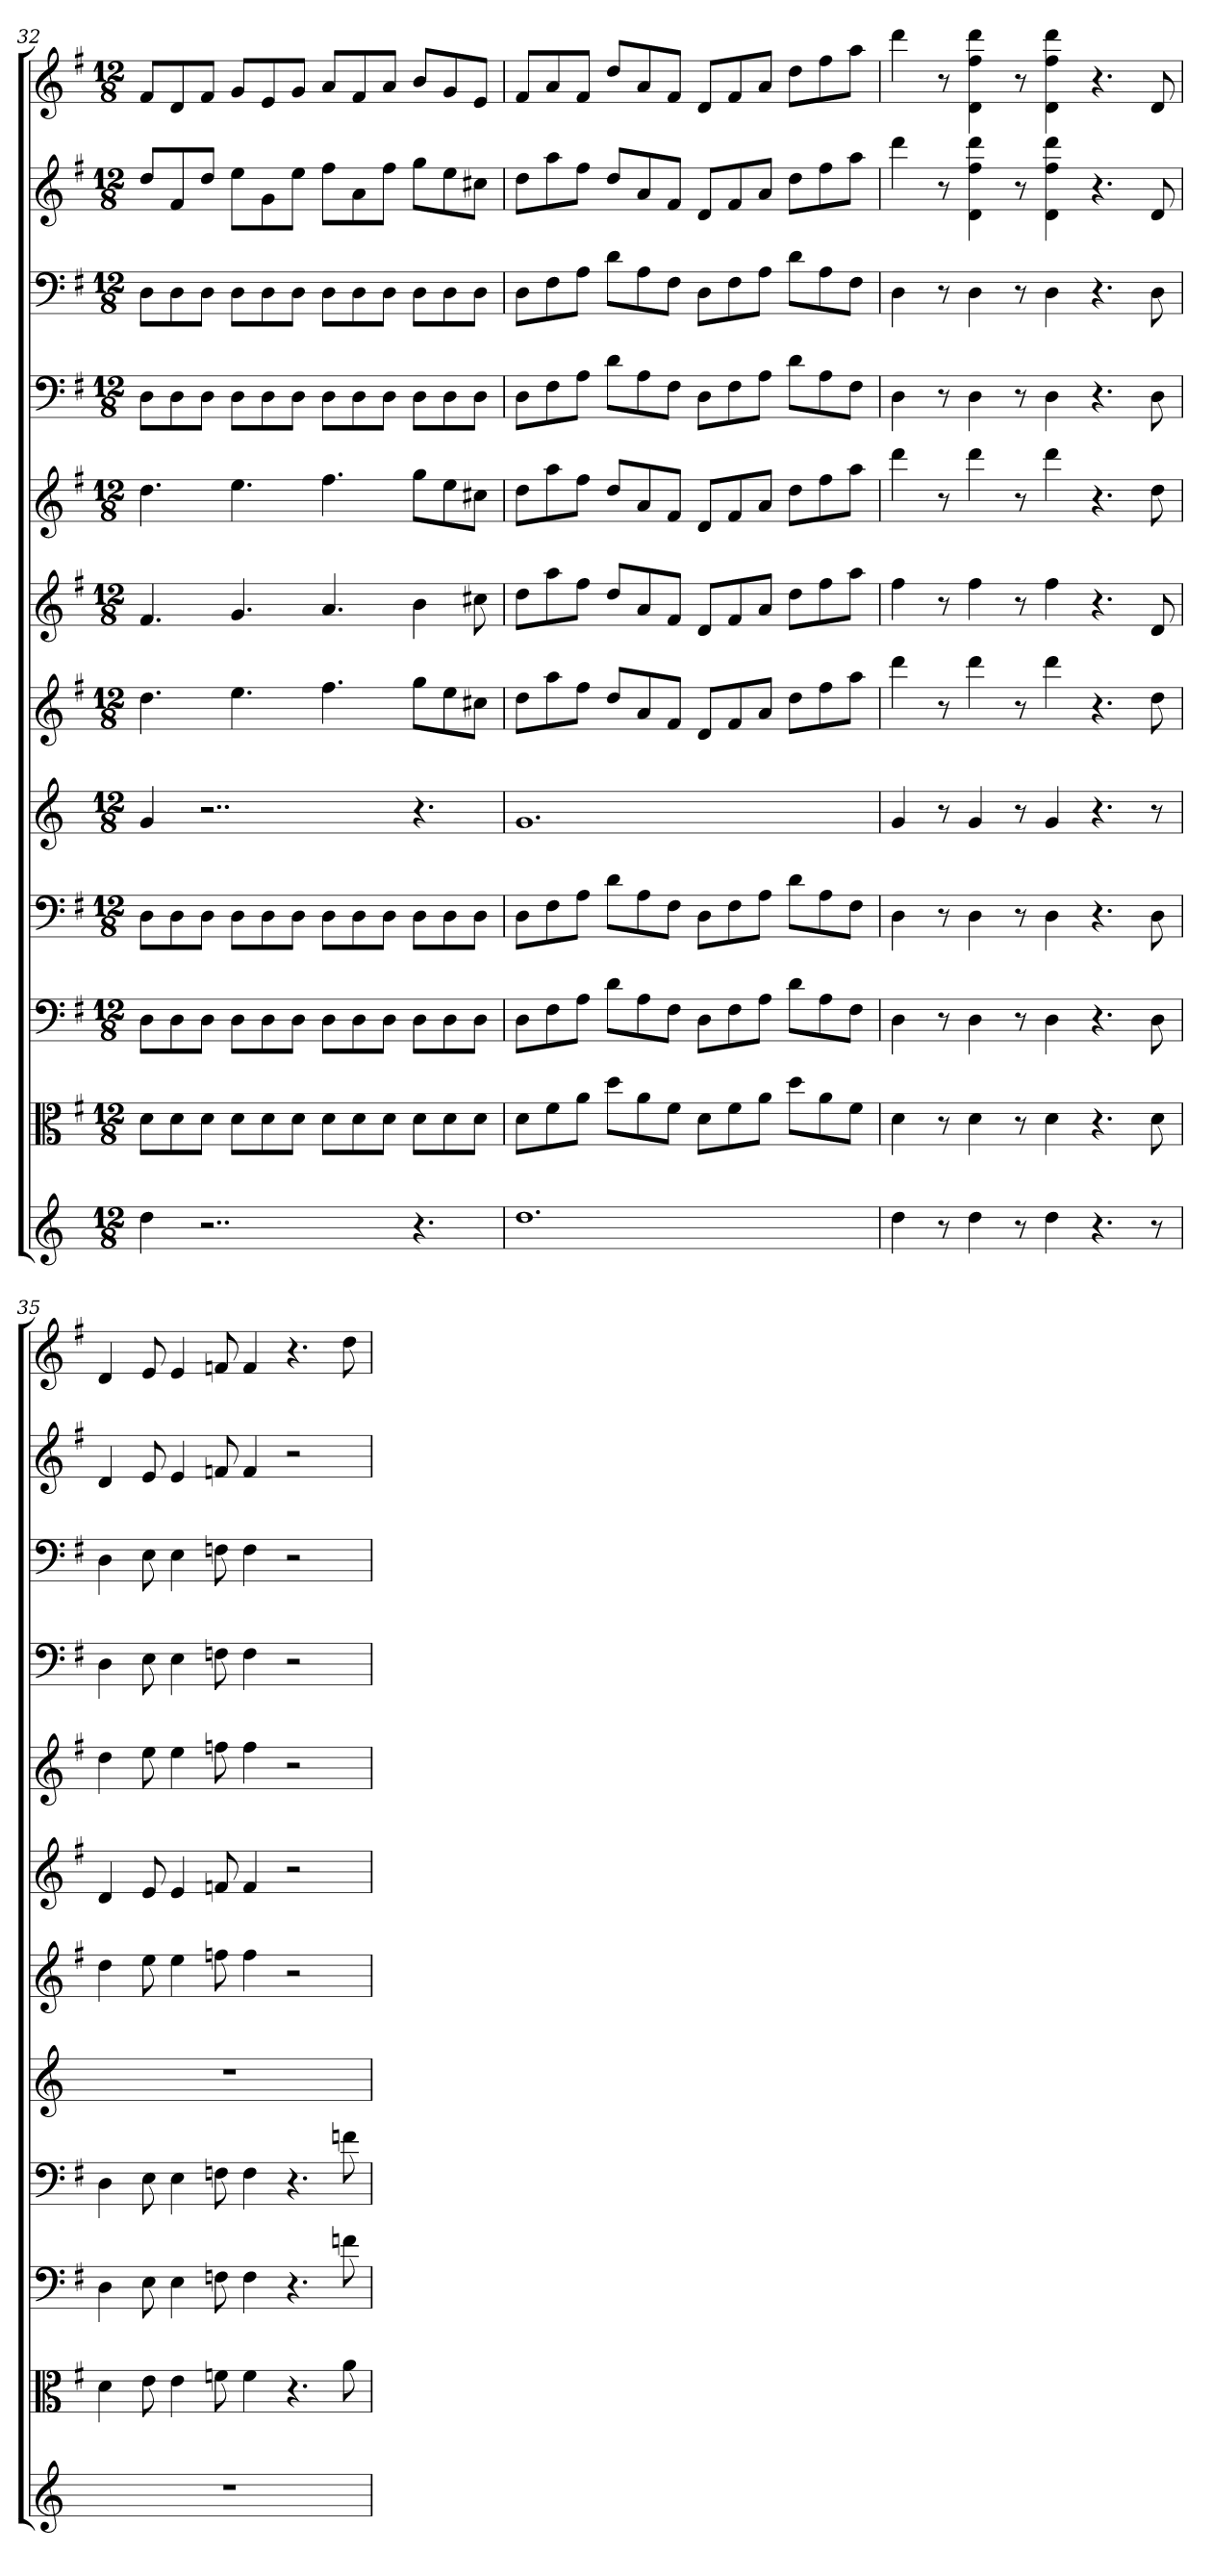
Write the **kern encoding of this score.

**kern	**kern	**kern	**kern	**kern	**kern	**kern	**kern	**kern	**kern	**kern	**kern
*part12	*part11	*part10	*part9	*part8	*part7	*part6	*part5	*part4	*part3	*part2	*part1
*staff12	*staff11	*staff10	*staff9	*staff8	*staff7	*staff6	*staff5	*staff4	*staff3	*staff2	*staff1
*	*clefC3	*clefF4	*clefF4	*	*	*	*	*clefF4	*clefF4	*	*
*k[]	*k[f#]	*k[f#]	*k[f#]	*k[]	*k[f#]	*k[f#]	*k[f#]	*k[f#]	*k[f#]	*k[f#]	*k[f#]
*M12/8	*M12/8	*M12/8	*M12/8	*M12/8	*M12/8	*M12/8	*M12/8	*M12/8	*M12/8	*M12/8	*M12/8
=32	=32	=32	=32	=32	=32	=32	=32	=32	=32	=32	=32
4dd	8d\L	8D\L	8D\L	4g	4.dd	4.f#	4.dd	8D\L	8D\L	8ddL	8f#L
.	8d\	8D\	8D\	.	.	.	.	8D\	8D\	8f#	8d
2..r	8d\J	8D\J	8D\J	2..r	.	.	.	8D\J	8D\J	8ddJ	8f#J
.	8d\L	8D\L	8D\L	.	4.ee	4.g	4.ee	8D\L	8D\L	8eeL	8gL
.	8d\	8D\	8D\	.	.	.	.	8D\	8D\	8g	8e
.	8d\J	8D\J	8D\J	.	.	.	.	8D\J	8D\J	8eeJ	8gJ
.	8d\L	8D\L	8D\L	.	4.ff#	4.a	4.ff#	8D\L	8D\L	8ff#L	8aL
.	8d\	8D\	8D\	.	.	.	.	8D\	8D\	8a	8f#
.	8d\J	8D\J	8D\J	.	.	.	.	8D\J	8D\J	8ff#J	8aJ
4.r	8d\L	8D\L	8D\L	4.r	8ggL	4b	8ggL	8D\L	8D\L	8ggL	8bL
.	8d\	8D\	8D\	.	8ee	.	8ee	8D\	8D\	8ee	8g
.	8d\J	8D\J	8D\J	.	8cc#XJ	8cc#X	8cc#XJ	8D\J	8D\J	8cc#XJ	8eJ
=33	=33	=33	=33	=33	=33	=33	=33	=33	=33	=33	=33
1.dd	8d\L	8D\L	8D\L	1.g	8ddL	8ddL	8ddL	8D\L	8D\L	8ddL	8f#L
.	8f#\	8F#\	8F#\	.	8aa	8aa	8aa	8F#\	8F#\	8aa	8a
.	8a\J	8A\J	8A\J	.	8ff#J	8ff#J	8ff#J	8A\J	8A\J	8ff#J	8f#J
.	8dd\L	8d\L	8d\L	.	8ddL	8ddL	8ddL	8d\L	8d\L	8ddL	8ddL
.	8a\	8A\	8A\	.	8a	8a	8a	8A\	8A\	8a	8a
.	8f#\J	8F#\J	8F#\J	.	8f#J	8f#J	8f#J	8F#\J	8F#\J	8f#J	8f#J
.	8d\L	8D\L	8D\L	.	8dL	8dL	8dL	8D\L	8D\L	8dL	8dL
.	8f#\	8F#\	8F#\	.	8f#	8f#	8f#	8F#\	8F#\	8f#	8f#
.	8a\J	8A\J	8A\J	.	8aJ	8aJ	8aJ	8A\J	8A\J	8aJ	8aJ
.	8dd\L	8d\L	8d\L	.	8ddL	8ddL	8ddL	8d\L	8d\L	8ddL	8ddL
.	8a\	8A\	8A\	.	8ff#	8ff#	8ff#	8A\	8A\	8ff#	8ff#
.	8f#\J	8F#\J	8F#\J	.	8aaJ	8aaJ	8aaJ	8F#\J	8F#\J	8aaJ	8aaJ
=34	=34	=34	=34	=34	=34	=34	=34	=34	=34	=34	=34
4dd	4d	4D	4D	4g	4ddd	4ff#	4ddd	4D	4D	4ddd	4ddd
8r	8r	8r	8r	8r	8r	8r	8r	8r	8r	8r	8r
4dd	4d	4D	4D	4g	4ddd	4ff#	4ddd	4D	4D	4d 4ff# 4ddd	4d 4ff# 4ddd
8r	8r	8r	8r	8r	8r	8r	8r	8r	8r	8r	8r
4dd	4d	4D	4D	4g	4ddd	4ff#	4ddd	4D	4D	4d 4ff# 4ddd	4d 4ff# 4ddd
4.r	4.r	4.r	4.r	4.r	4.r	4.r	4.r	4.r	4.r	4.r	4.r
8r	8d	8D	8D	8r	8dd	8d	8dd	8D	8D	8d	8d
=35	=35	=35	=35	=35	=35	=35	=35	=35	=35	=35	=35
1.r	4d	4D	4D	1.r	4dd	4d	4dd	4D	4D	4d	4d
.	8e	8E	8E	.	8ee	8e	8ee	8E	8E	8e	8e
.	4e	4E	4E	.	4ee	4e	4ee	4E	4E	4e	4e
.	8fn	8Fn	8Fn	.	8ffn	8fn	8ffn	8Fn	8Fn	8fn	8fn
.	4f	4F	4F	.	4ff	4f	4ff	4F	4F	4f	4f
.	4.r	4.r	4.r	.	2r	2r	2r	2r	2r	2r	4.r
.	8a	8fn	8fn	.	.	.	.	.	.	.	8dd
=	=	=	=	=	=	=	=	=	=	=	=
*-	*-	*-	*-	*-	*-	*-	*-	*-	*-	*-	*-
